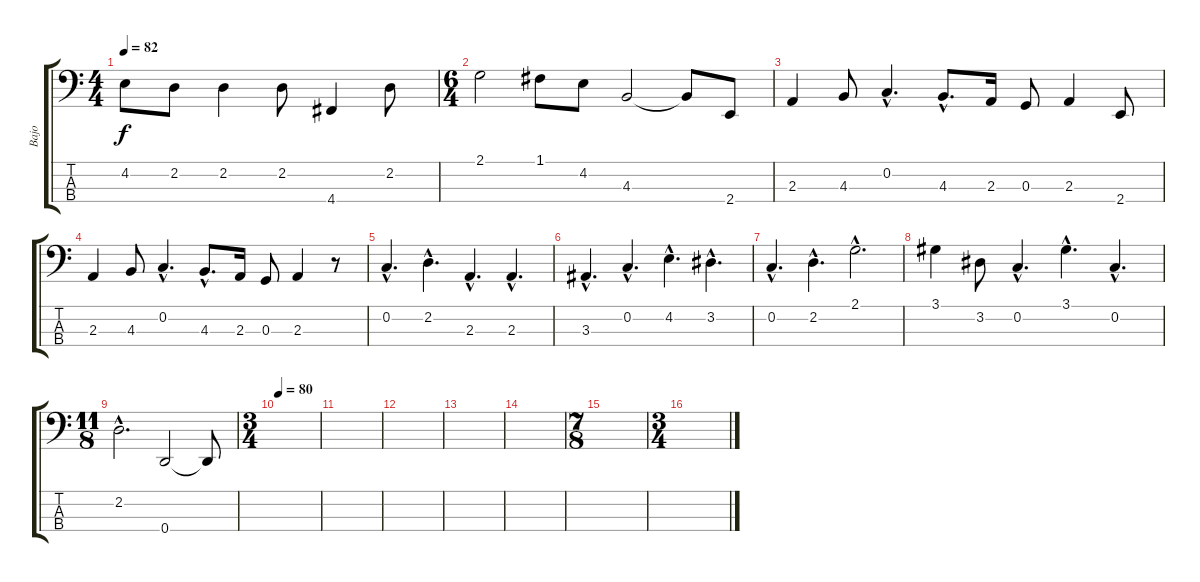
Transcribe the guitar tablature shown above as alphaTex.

\track ("Bajo" "Bajo") {instrument electricbassfinger}
\staff {score tabs}
\tuning (F2 C2 G1 D1) {hide}
\ts (4 4)
\tempo 82
\clef f4
\ks c
4.2.8{dy f} 2.2.8 2.2.4 2.2.8 4.4.4 2.2.8 |
\ts (6 4)
2.1.2 1.1.8 4.2.8 4.3.2 4.3{t}.8 2.4.8 |
2.3.4 4.3.8 0.2{hac}.4{d} 4.3{hac}.8{d} 2.3.16 0.3.8 2.3.4 2.4.8 |
2.3.4 4.3.8 0.2{hac}.4{d} 4.3{hac}.8{d} 2.3.16 0.3.8 2.3.4 r.8 |
0.2{hac}.4{d} 2.2{hac}.4{d} 2.3{hac}.4{d} 2.3{hac}.4{d} |
3.3{hac}.4{d} 0.2{hac}.4{d} 4.2{hac}.4{d} 3.2{hac}.4{d} |
0.2{hac}.4{d} 2.2{hac}.4{d} 2.1{hac}.2{d} |
3.1.4 3.2.8 0.2{hac}.4{d} 3.1{hac}.4{d} 0.2{hac}.4{d} |
\ts (11 8)
2.2{hac}.2{d} 0.4.2 0.4{t}.8 |
\ts (3 4)
\tempo 80
|
|
|
|
|
\ts (7 8)
|
\ts (3 4)
